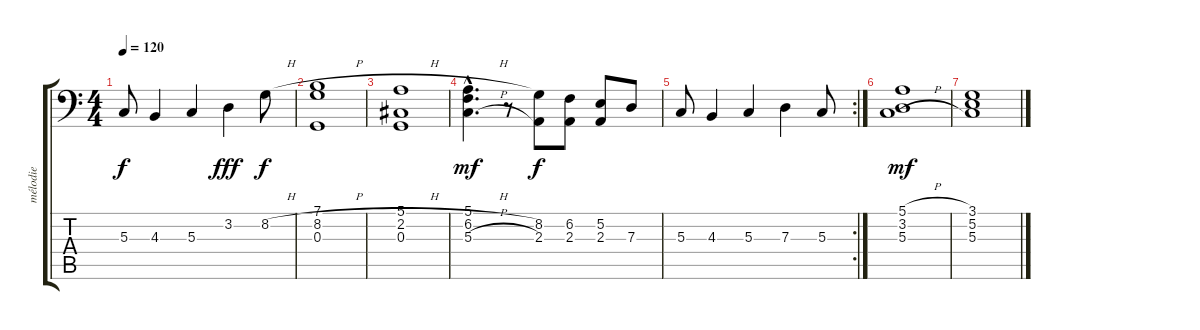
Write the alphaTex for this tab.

\track ("mélodie" "mélodie") {instrument whistle}
\staff {score tabs}
\tuning (E3 B2 G2 D2 A1 E1) {hide}
\ts (4 4)
\tempo 120
\clef f4
\ks c
5.3.8{dy f} 4.3.4 5.3.4 3.2.4{dy fff} 8.2{h}.8{dy f} |
(7.1 8.2{h} 0.3).1 |
(5.1 2.2{h} 0.3).1 |
(5.1{hac} 6.2{h hac} 5.3{h hac}).4{d dy mf} r.8 (8.2 2.3).8{dy f} (6.2 2.3).8 (5.2 2.3).8 7.3.8 |
\rc 2
5.3.8 4.3.4 5.3.4 7.3.4 5.3.8 |
(5.1{h} 3.2{h} 5.3{h}).1{dy mf} |
(3.1 5.2 5.3).1
